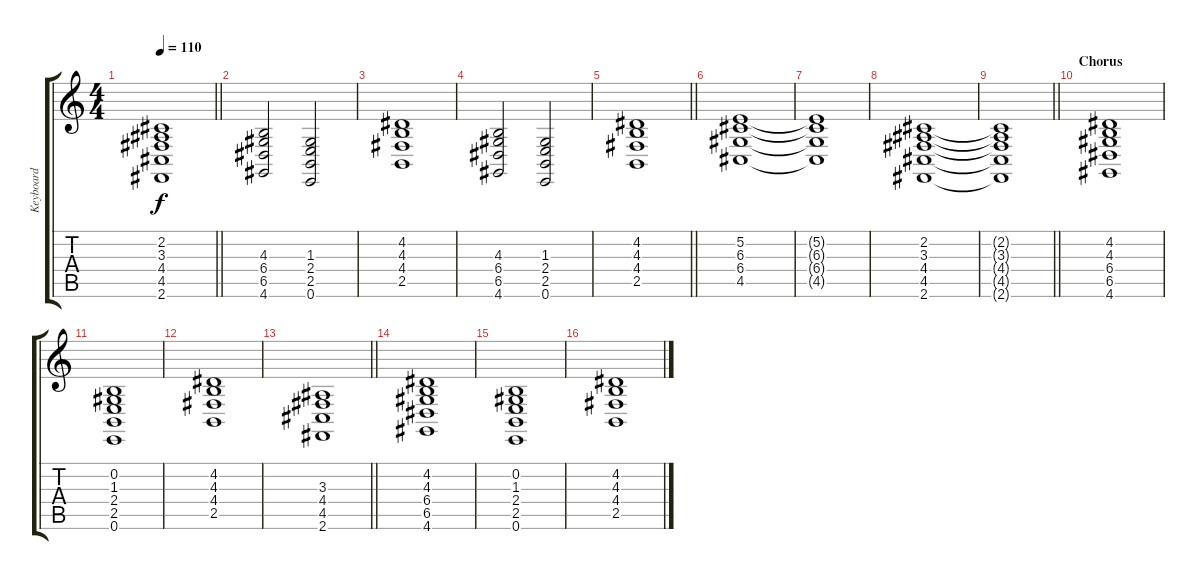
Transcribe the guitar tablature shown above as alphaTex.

\track ("Keyboard" "Keyboard") {instrument synthstrings2}
\staff {score tabs}
\tuning (E4 B3 G3 D3 A2 E2) {hide}
\ts (4 4)
\tempo 110
\clef g2
\barLineRight lightlight
\ks c
(2.2{t} 3.3{t} 4.4{t} 4.5{t} 2.6{t}).1{dy f} |
(4.3 6.4 6.5 4.6).2 (1.3 2.4 2.5 0.6).2 |
(4.2 4.3 4.4 2.5).1 |
(4.3 6.4 6.5 4.6).2 (1.3 2.4 2.5 0.6).2 |
\barLineRight lightlight
(4.2 4.3 4.4 2.5).1 |
(5.2 6.3 6.4 4.5).1 |
(5.2{t} 6.3{t} 6.4{t} 4.5{t}).1 |
(2.2 3.3 4.4 4.5 2.6).1 |
\barLineRight lightlight
(2.2{t} 3.3{t} 4.4{t} 4.5{t} 2.6{t}).1 |
\section ("" "Chorus")
(4.2 4.3 6.4 6.5 4.6).1 |
(0.2 1.3 2.4 2.5 0.6).1 |
(4.2 4.3 4.4 2.5).1 |
\barLineRight lightlight
(3.3 4.4 4.5 2.6).1 |
(4.2 4.3 6.4 6.5 4.6).1 |
(0.2 1.3 2.4 2.5 0.6).1 |
(4.2 4.3 4.4 2.5).1
